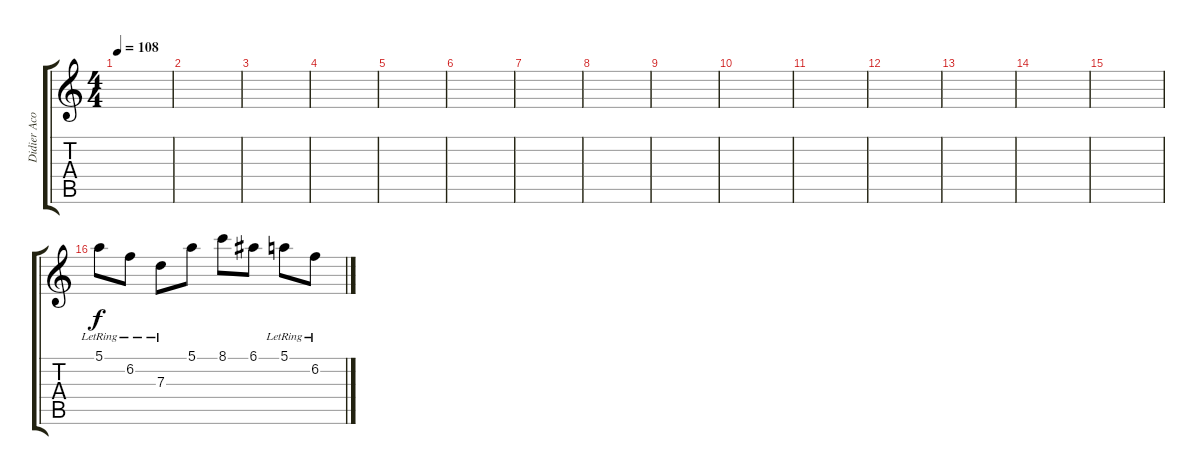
\track ("Didier Acoustique" "Didier Aco") {instrument acousticguitarsteel}
\staff {score tabs}
\tuning (E4 B3 G3 D3 A2 E2) {hide}
\ts (4 4)
\tempo 108
\clef g2
\ks c
|
|
|
|
|
|
|
|
|
|
|
|
|
|
|
5.1{lr}.8 6.2{lr}.8 7.3{lr}.8 5.1.8 8.1.8 6.1.8 5.1{lr}.8 6.2{lr}.8
